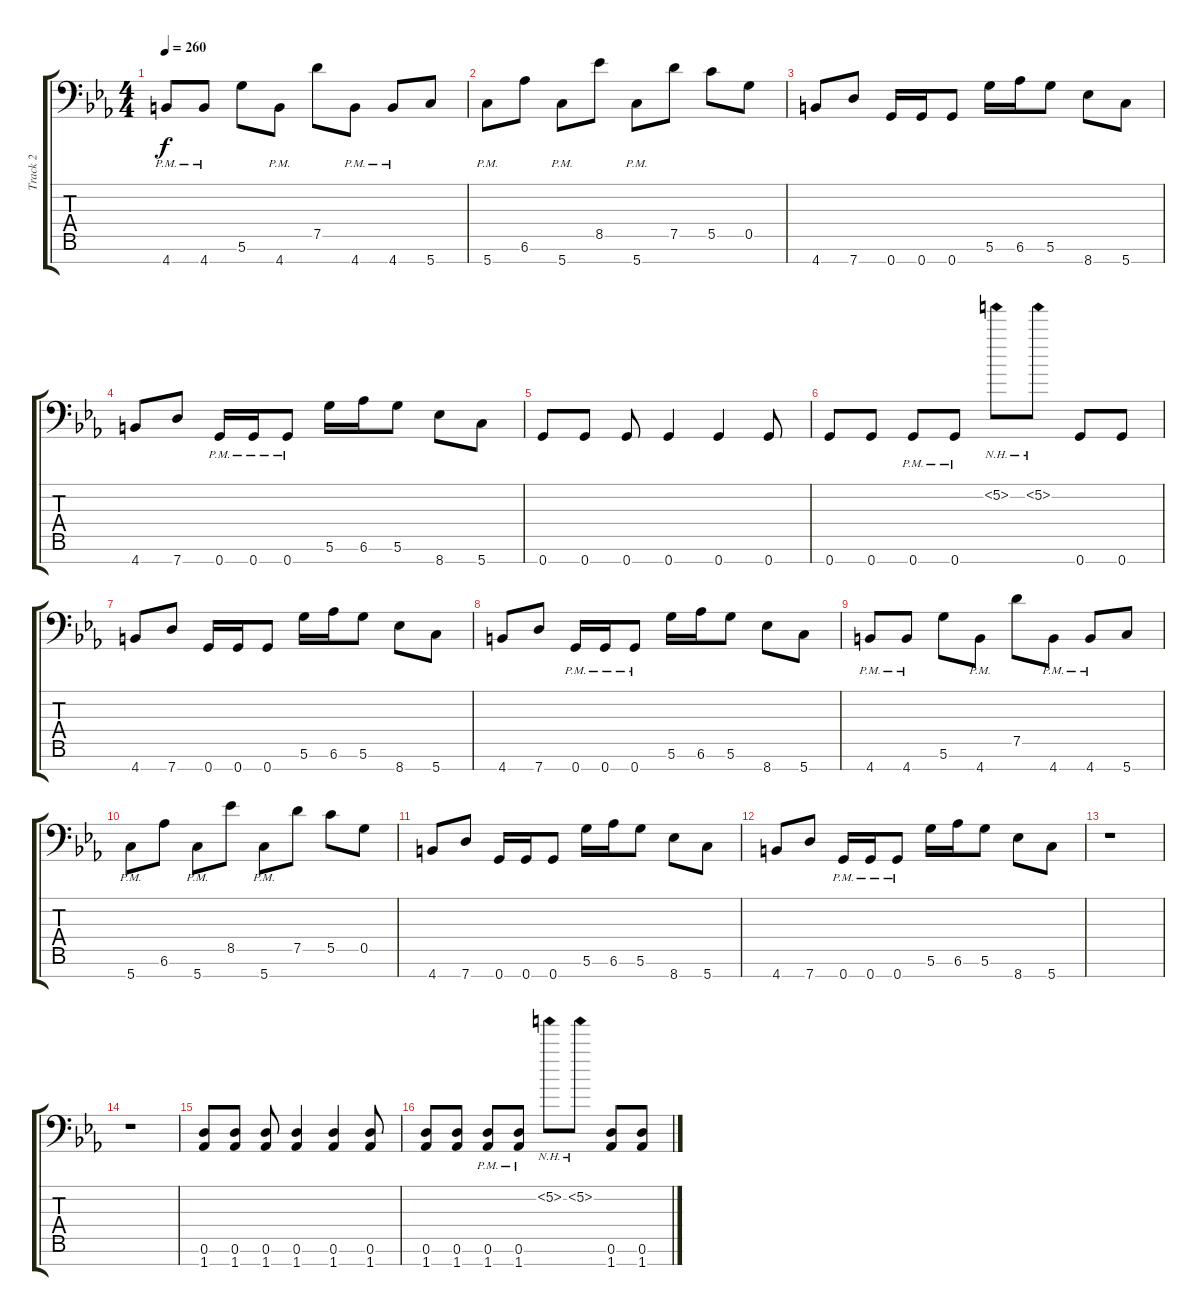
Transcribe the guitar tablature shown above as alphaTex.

\track ("Track 2" "Track 2") {instrument acousticguitarsteel}
\staff {score tabs}
\tuning (D4 A3 E3 C3 G2 D2 G1) {hide}
\ts (4 4)
\tempo 260
\clef f4
\ks cminor
4.7{pm}.8{dy f} 4.7{pm}.8 5.6.8 4.7{pm}.8 7.5.8 4.7{pm}.8 4.7{pm}.8 5.7.8 |
5.7{pm}.8 6.6.8 5.7{pm}.8 8.5.8 5.7{pm}.8 7.5.8 5.5.8 0.5.8 |
4.7.8 7.7.8 0.7.16 0.7.16 0.7.8 5.6.16 6.6.16 5.6.8 8.7.8 5.7.8 |
4.7.8 7.7.8 0.7{pm}.16 0.7{pm}.16 0.7{pm}.8 5.6.16 6.6.16 5.6.8 8.7.8 5.7.8 |
0.7.8 0.7.8 0.7.8 0.7.4 0.7.4 0.7.8 |
0.7.8 0.7.8 0.7{pm}.8 0.7{pm}.8 5.2{nh}.8 5.2{nh}.8 0.7.8 0.7.8 |
4.7.8 7.7.8 0.7.16 0.7.16 0.7.8 5.6.16 6.6.16 5.6.8 8.7.8 5.7.8 |
4.7.8 7.7.8 0.7{pm}.16 0.7{pm}.16 0.7{pm}.8 5.6.16 6.6.16 5.6.8 8.7.8 5.7.8 |
4.7{pm}.8 4.7{pm}.8 5.6.8 4.7{pm}.8 7.5.8 4.7{pm}.8 4.7{pm}.8 5.7.8 |
5.7{pm}.8 6.6.8 5.7{pm}.8 8.5.8 5.7{pm}.8 7.5.8 5.5.8 0.5.8 |
4.7.8 7.7.8 0.7.16 0.7.16 0.7.8 5.6.16 6.6.16 5.6.8 8.7.8 5.7.8 |
4.7.8 7.7.8 0.7{pm}.16 0.7{pm}.16 0.7{pm}.8 5.6.16 6.6.16 5.6.8 8.7.8 5.7.8 |
r.1 |
r.1 |
(0.6 1.7).8 (0.6 1.7).8 (0.6 1.7).8 (0.6 1.7).4 (0.6 1.7).4 (0.6 1.7).8 |
(0.6 1.7).8 (0.6 1.7).8 (0.6 1.7{pm}).8 (0.6 1.7{pm}).8 5.2{nh}.8 5.2{nh}.8 (0.6 1.7).8 (0.6 1.7).8
